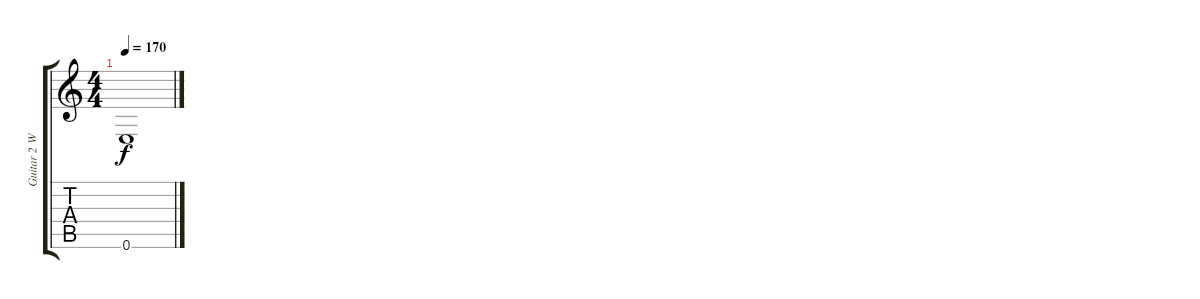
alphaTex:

\track ("Guitar 2 Wah" "Guitar 2 W") {instrument overdrivenguitar}
\staff {score tabs}
\tuning (E4 B3 G3 D3 A2 E2) {hide}
\ts (4 4)
\tempo 170
\clef g2
\ks c
0.6{t}.1{dy f}
